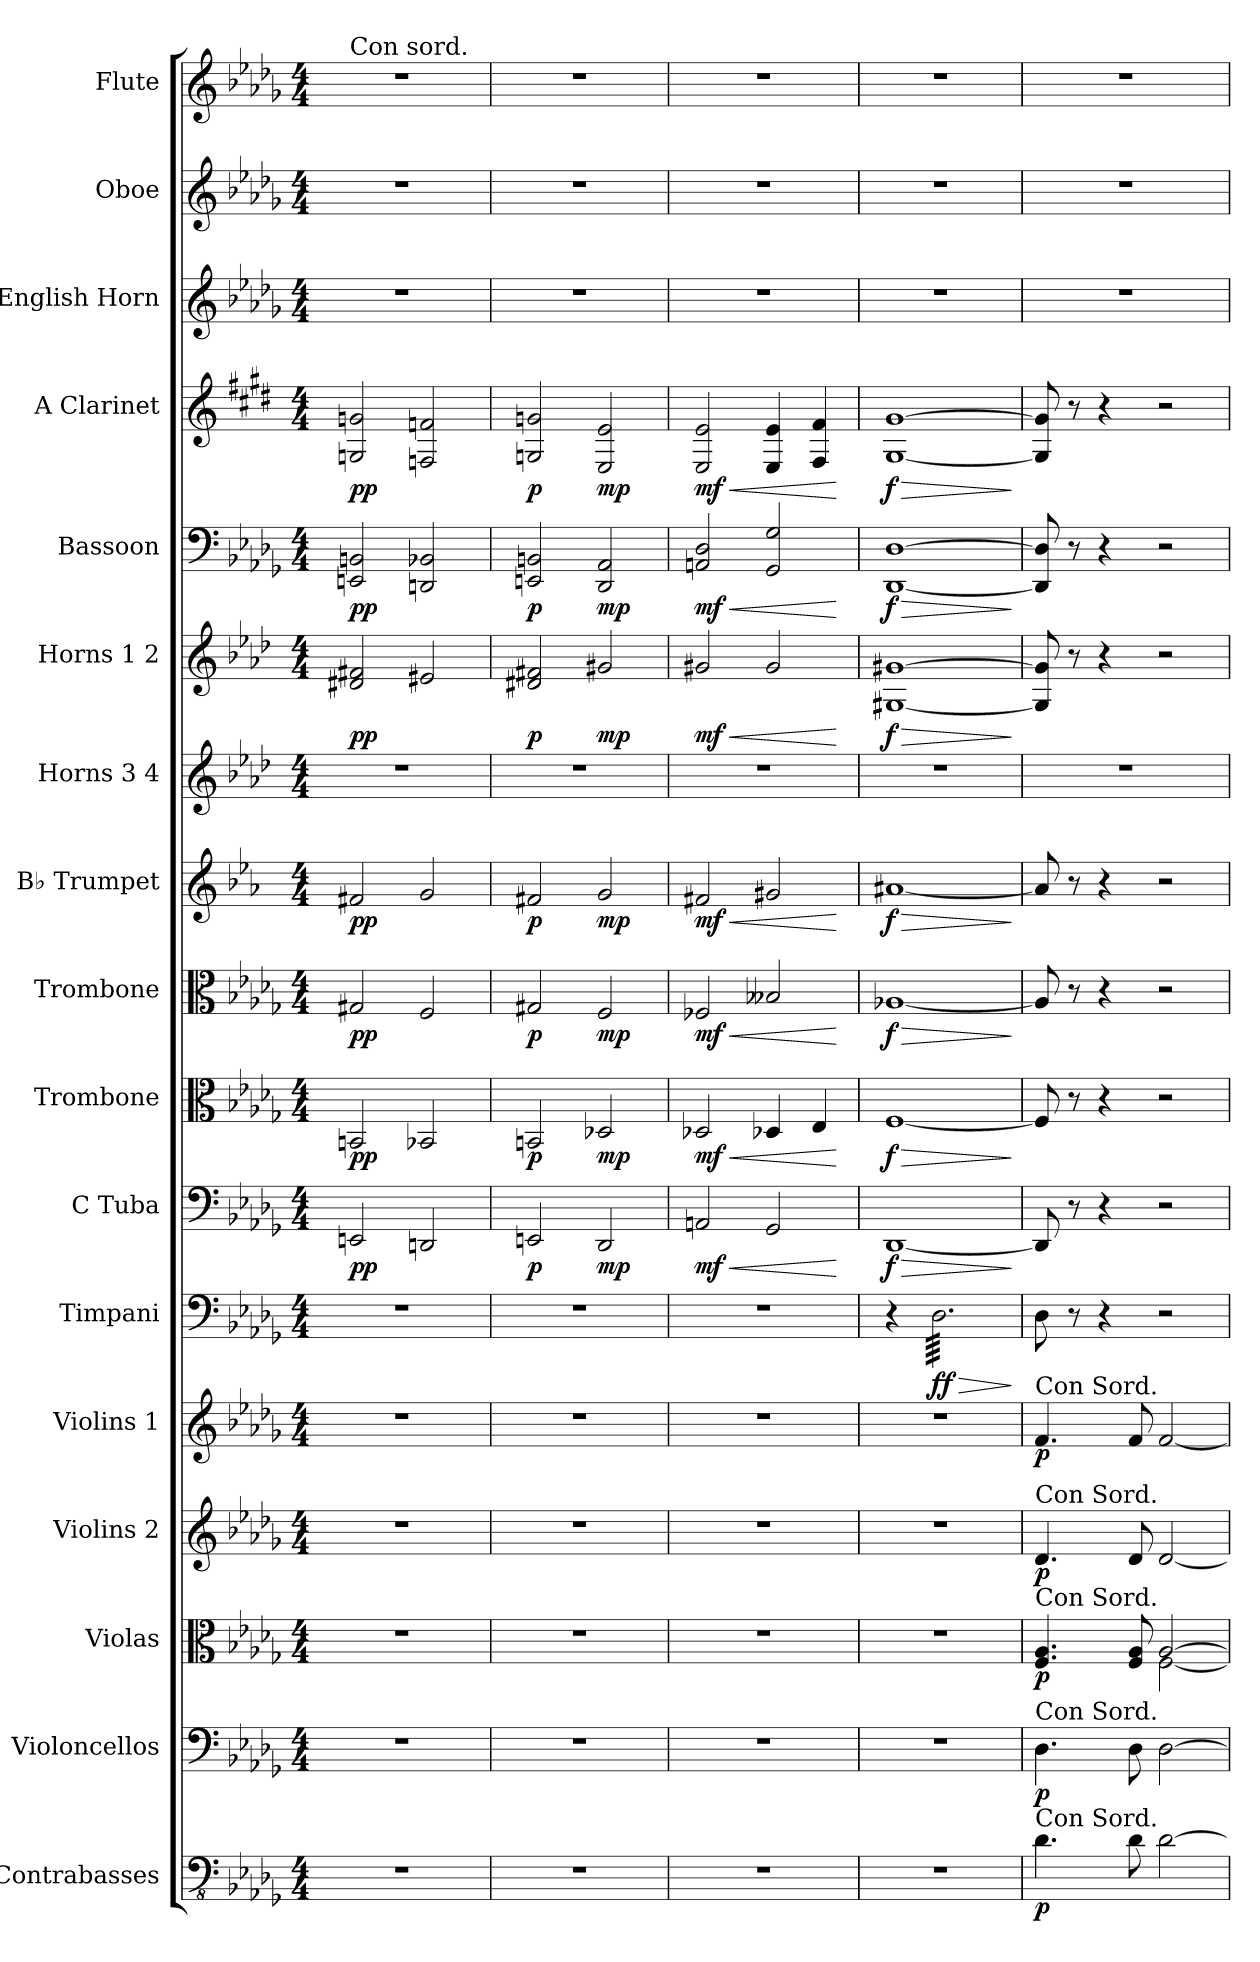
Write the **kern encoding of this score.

**kern	**dynam	**kern	**dynam	**kern	**dynam	**kern	**dynam	**kern	**dynam	**kern	**dynam	**kern	**dynam	**kern	**dynam	**kern	**dynam	**kern	**dynam	**kern	**kern	**dynam	**kern	**dynam	**kern	**dynam	**kern	**kern	**kern
*part17	*part17	*part16	*part16	*part15	*part15	*part14	*part14	*part13	*part13	*part12	*part12	*part11	*part11	*part10	*part10	*part9	*part9	*part8	*part8	*part7	*part6	*part6	*part5	*part5	*part4	*part4	*part3	*part2	*part1
*staff17	*staff17	*staff16	*staff16	*staff15	*staff15	*staff14	*staff14	*staff13	*staff13	*staff12	*staff12	*staff11	*staff11	*staff10	*staff10	*staff9	*staff9	*staff8	*staff8	*staff7	*staff6	*staff6	*staff5	*staff5	*staff4	*staff4	*staff3	*staff2	*staff1
*I"Contrabasses	*	*I"Violoncellos	*	*I"Violas	*	*I"Violins 2	*	*I"Violins 1	*	*I"Timpani	*	*I"C Tuba	*	*I"Trombone	*	*I"Trombone	*	*I"B♭ Trumpet	*	*I"Horns 3 4	*I"Horns 1 2	*	*I"Bassoon	*	*I"A Clarinet	*	*I"English Horn	*I"Oboe	*I"Flute
*I'Cbs.	*	*I'Vcs.	*	*I'Vlas.	*	*I'Vlns.2	*	*I'Vlns.1	*	*I'Timp.	*	*I'C Tu.	*	*I'Tbn.	*	*I'Tbn.	*	*I'B♭ Tpt.	*	*	*	*	*I'Bsn.	*	*I'A Cl.	*	*I'EH	*I'Ob.	*I'Fl.
*clefFv4	*	*clefF4	*	*clefC3	*	*clefG2	*	*clefG2	*	*clefF4	*	*clefF4	*	*clefC3	*	*clefC3	*	*clefG2	*	*clefG2	*clefG2	*	*clefF4	*	*clefG2	*	*clefG2	*clefG2	*clefG2
*	*	*	*	*	*	*	*	*	*	*	*	*	*	*	*	*	*	*ITrd1c2	*	*ITrd4c7	*ITrd4c7	*	*	*	*ITrd2c3	*	*	*	*
*k[b-e-a-d-g-]	*	*k[b-e-a-d-g-]	*	*k[b-e-a-d-g-]	*	*k[b-e-a-d-g-]	*	*k[b-e-a-d-g-]	*	*k[b-e-a-d-g-]	*	*k[b-e-a-d-g-]	*	*k[b-e-a-d-g-]	*	*k[b-e-a-d-g-]	*	*k[b-e-a-d-g-]	*	*k[b-e-a-d-g-]	*k[b-e-a-d-g-]	*	*k[b-e-a-d-g-]	*	*k[f#c#g#d#a#e#b#]	*	*k[b-e-a-d-g-]	*k[b-e-a-d-g-]	*k[b-e-a-d-g-]
*M4/4	*	*M4/4	*	*M4/4	*	*M4/4	*	*M4/4	*	*M4/4	*	*M4/4	*	*M4/4	*	*M4/4	*	*M4/4	*	*M4/4	*M4/4	*	*M4/4	*	*M4/4	*	*M4/4	*M4/4	*M4/4
*MM40	*	*MM40	*	*MM40	*	*MM40	*	*MM40	*	*MM40	*	*MM40	*	*MM40	*	*MM40	*	*MM40	*	*MM40	*MM40	*	*MM40	*	*MM40	*	*MM40	*MM40	*MM40
=1	=1	=1	=1	=1	=1	=1	=1	=1	=1	=1	=1	=1	=1	=1	=1	=1	=1	=1	=1	=1	=1	=1	=1	=1	=1	=1	=1	=1	=1
!	!	!	!	!	!	!	!	!	!	!	!	!	!	!	!	!	!	!	!	!	!	!	!	!	!	!	!	!	!LO:TX:t=Con sord.
!	!	!	!	!	!	!	!	!	!	!	!	!	!LO:DY:b	!	!LO:DY:b	!	!LO:DY:b	!	!LO:DY:b	!	!	!LO:DY:b	!	!LO:DY:b	!	!LO:DY:b	!	!	!
1r	.	1r	.	1r	.	1r	.	1r	.	1r	.	2EEn/	pp	2BBn/	pp	2G#X/	pp	2en/	pp	1r	2G#X/ 2Bn/	pp	2EEn/ 2BBn/	pp	2En/ 2en/	pp	1r	1r	1r
.	.	.	.	.	.	.	.	.	.	.	.	2DDn/	.	2BB-X/	.	2F/	.	2f/	.	.	2A#X/	.	2DDn/ 2BB-X/	.	2Dn/ 2dn/	.	.	.	.
=2	=2	=2	=2	=2	=2	=2	=2	=2	=2	=2	=2	=2	=2	=2	=2	=2	=2	=2	=2	=2	=2	=2	=2	=2	=2	=2	=2	=2	=2
!	!	!	!	!	!	!	!	!	!	!	!	!	!LO:DY:b	!	!LO:DY:b	!	!LO:DY:b	!	!LO:DY:b	!	!	!LO:DY:b	!	!LO:DY:b	!	!LO:DY:b	!	!	!
1r	.	1r	.	1r	.	1r	.	1r	.	1r	.	2EEn/	p	2BBn/	p	2G#X/	p	2en/	p	1r	2G#X/ 2Bn/	p	2EEn/ 2BBn/	p	2En/ 2en/	p	1r	1r	1r
!	!	!	!	!	!	!	!	!	!	!	!	!	!LO:DY:b	!	!LO:DY:b	!	!LO:DY:b	!	!LO:DY:b	!	!	!LO:DY:b	!	!LO:DY:b	!	!LO:DY:b	!	!	!
.	.	.	.	.	.	.	.	.	.	.	.	2DD-/	mp	2D-X/	mp	2F/	mp	2f/	mp	.	2c#X/	mp	2DD-/ 2AA-/	mp	2C#/ 2c#/	mp	.	.	.
=3	=3	=3	=3	=3	=3	=3	=3	=3	=3	=3	=3	=3	=3	=3	=3	=3	=3	=3	=3	=3	=3	=3	=3	=3	=3	=3	=3	=3	=3
!	!	!	!	!	!	!	!	!	!	!	!	!	!LO:HP:b	!	!LO:HP:b	!	!LO:HP:b	!	!LO:HP:b	!	!	!LO:HP:b	!	!LO:HP:b	!	!LO:HP:b	!	!	!
!	!	!	!	!	!	!	!	!	!	!	!	!	!LO:DY:n=1:b	!	!LO:DY:n=1:b	!	!LO:DY:n=1:b	!	!LO:DY:n=1:b	!	!	!LO:DY:n=1:b	!	!LO:DY:n=1:b	!	!LO:DY:n=1:b	!	!	!
1r	.	1r	.	1r	.	1r	.	1r	.	1r	.	2AAn/	< mf	2D-X/	< mf	2F-X/	< mf	2en/	< mf	1r	2c#X/	< mf	2AAn/ 2D-/	< mf	2C#/ 2c#/	< mf	1r	1r	1r
.	.	.	.	.	.	.	.	.	.	.	.	2GG-/	.	4D-X/	.	2B--X/	.	2f#X/	.	.	2c#/	.	2GG-/ 2G-/	.	4C#/ 4c#/	.	.	.	.
.	.	.	.	.	.	.	.	.	.	.	.	.	.	4E-/	.	.	.	.	.	.	.	.	.	.	4D#/ 4d#/	.	.	.	.
.	.	.	.	.	.	.	.	.	.	.	.	.	[	.	[	.	[	.	[	.	.	[	.	[	.	[	.	.	.
=4	=4	=4	=4	=4	=4	=4	=4	=4	=4	=4	=4	=4	=4	=4	=4	=4	=4	=4	=4	=4	=4	=4	=4	=4	=4	=4	=4	=4	=4
!	!	!	!	!	!	!	!	!	!	!	!	!	!LO:HP:b	!	!LO:HP:b	!	!LO:HP:b	!	!LO:HP:b	!	!	!LO:HP:b	!	!LO:HP:b	!	!LO:HP:b	!	!	!
!	!	!	!	!	!	!	!	!	!	!	!	!	!LO:DY:n=1:b	!	!LO:DY:n=1:b	!	!LO:DY:n=1:b	!	!LO:DY:n=1:b	!	!	!LO:DY:n=1:b	!	!LO:DY:n=1:b	!	!LO:DY:n=1:b	!	!	!
1r	.	1r	.	1r	.	1r	.	1r	.	4r	.	[1DD-	> f	[1F	> f	[1A-X	> f	[1g#X	> f	1r	[1C#X [1c#X	> f	[1DD- [1D-	> f	[1E# [1e#	> f	1r	1r	1r
!	!	!	!	!	!	!	!	!	!	!	!LO:HP:b	!	!	!	!	!	!	!	!	!	!	!	!	!	!	!	!	!	!
!	!	!	!	!	!	!	!	!	!	!	!LO:DY:n=1:b	!	!	!	!	!	!	!	!	!	!	!	!	!	!	!	!	!	!
*	*	*	*	*	*	*	*	*	*	*tremolo	*	*	*	*	*	*	*	*	*	*	*	*	*	*	*	*	*	*	*
.	.	.	.	.	.	.	.	.	.	64D-\LLLL	> ff	.	.	.	.	.	.	.	.	.	.	.	.	.	.	.	.	.	.
.	.	.	.	.	.	.	.	.	.	64D-\	.	.	.	.	.	.	.	.	.	.	.	.	.	.	.	.	.	.	.
.	.	.	.	.	.	.	.	.	.	64D-\	.	.	.	.	.	.	.	.	.	.	.	.	.	.	.	.	.	.	.
.	.	.	.	.	.	.	.	.	.	64D-\	.	.	.	.	.	.	.	.	.	.	.	.	.	.	.	.	.	.	.
.	.	.	.	.	.	.	.	.	.	64D-\	.	.	.	.	.	.	.	.	.	.	.	.	.	.	.	.	.	.	.
.	.	.	.	.	.	.	.	.	.	64D-\	.	.	.	.	.	.	.	.	.	.	.	.	.	.	.	.	.	.	.
.	.	.	.	.	.	.	.	.	.	64D-\	.	.	.	.	.	.	.	.	.	.	.	.	.	.	.	.	.	.	.
.	.	.	.	.	.	.	.	.	.	64D-\	.	.	.	.	.	.	.	.	.	.	.	.	.	.	.	.	.	.	.
.	.	.	.	.	.	.	.	.	.	64D-\	.	.	.	.	.	.	.	.	.	.	.	.	.	.	.	.	.	.	.
.	.	.	.	.	.	.	.	.	.	64D-\	.	.	.	.	.	.	.	.	.	.	.	.	.	.	.	.	.	.	.
.	.	.	.	.	.	.	.	.	.	64D-\	.	.	.	.	.	.	.	.	.	.	.	.	.	.	.	.	.	.	.
.	.	.	.	.	.	.	.	.	.	64D-\	.	.	.	.	.	.	.	.	.	.	.	.	.	.	.	.	.	.	.
.	.	.	.	.	.	.	.	.	.	64D-\	.	.	.	.	.	.	.	.	.	.	.	.	.	.	.	.	.	.	.
.	.	.	.	.	.	.	.	.	.	64D-\	.	.	.	.	.	.	.	.	.	.	.	.	.	.	.	.	.	.	.
.	.	.	.	.	.	.	.	.	.	64D-\	.	.	.	.	.	.	.	.	.	.	.	.	.	.	.	.	.	.	.
.	.	.	.	.	.	.	.	.	.	64D-\	.	.	.	.	.	.	.	.	.	.	.	.	.	.	.	.	.	.	.
.	.	.	.	.	.	.	.	.	.	64D-\	.	.	.	.	.	.	.	.	.	.	.	.	.	.	.	.	.	.	.
.	.	.	.	.	.	.	.	.	.	64D-\	.	.	.	.	.	.	.	.	.	.	.	.	.	.	.	.	.	.	.
.	.	.	.	.	.	.	.	.	.	64D-\	.	.	.	.	.	.	.	.	.	.	.	.	.	.	.	.	.	.	.
.	.	.	.	.	.	.	.	.	.	64D-\	.	.	.	.	.	.	.	.	.	.	.	.	.	.	.	.	.	.	.
.	.	.	.	.	.	.	.	.	.	64D-\	.	.	.	.	.	.	.	.	.	.	.	.	.	.	.	.	.	.	.
.	.	.	.	.	.	.	.	.	.	64D-\	.	.	.	.	.	.	.	.	.	.	.	.	.	.	.	.	.	.	.
.	.	.	.	.	.	.	.	.	.	64D-\	.	.	.	.	.	.	.	.	.	.	.	.	.	.	.	.	.	.	.
.	.	.	.	.	.	.	.	.	.	64D-\	.	.	.	.	.	.	.	.	.	.	.	.	.	.	.	.	.	.	.
.	.	.	.	.	.	.	.	.	.	64D-\	.	.	.	.	.	.	.	.	.	.	.	.	.	.	.	.	.	.	.
.	.	.	.	.	.	.	.	.	.	64D-\	.	.	.	.	.	.	.	.	.	.	.	.	.	.	.	.	.	.	.
.	.	.	.	.	.	.	.	.	.	64D-\	.	.	.	.	.	.	.	.	.	.	.	.	.	.	.	.	.	.	.
.	.	.	.	.	.	.	.	.	.	64D-\	.	.	.	.	.	.	.	.	.	.	.	.	.	.	.	.	.	.	.
.	.	.	.	.	.	.	.	.	.	64D-\	.	.	.	.	.	.	.	.	.	.	.	.	.	.	.	.	.	.	.
.	.	.	.	.	.	.	.	.	.	64D-\	.	.	.	.	.	.	.	.	.	.	.	.	.	.	.	.	.	.	.
.	.	.	.	.	.	.	.	.	.	64D-\	.	.	.	.	.	.	.	.	.	.	.	.	.	.	.	.	.	.	.
.	.	.	.	.	.	.	.	.	.	64D-\	.	.	.	.	.	.	.	.	.	.	.	.	.	.	.	.	.	.	.
.	.	.	.	.	.	.	.	.	.	64D-\	.	.	.	.	.	.	.	.	.	.	.	.	.	.	.	.	.	.	.
.	.	.	.	.	.	.	.	.	.	64D-\	.	.	.	.	.	.	.	.	.	.	.	.	.	.	.	.	.	.	.
.	.	.	.	.	.	.	.	.	.	64D-\	.	.	.	.	.	.	.	.	.	.	.	.	.	.	.	.	.	.	.
.	.	.	.	.	.	.	.	.	.	64D-\	.	.	.	.	.	.	.	.	.	.	.	.	.	.	.	.	.	.	.
.	.	.	.	.	.	.	.	.	.	64D-\	.	.	.	.	.	.	.	.	.	.	.	.	.	.	.	.	.	.	.
.	.	.	.	.	.	.	.	.	.	64D-\	.	.	.	.	.	.	.	.	.	.	.	.	.	.	.	.	.	.	.
.	.	.	.	.	.	.	.	.	.	64D-\	.	.	.	.	.	.	.	.	.	.	.	.	.	.	.	.	.	.	.
.	.	.	.	.	.	.	.	.	.	64D-\	.	.	.	.	.	.	.	.	.	.	.	.	.	.	.	.	.	.	.
.	.	.	.	.	.	.	.	.	.	64D-\	.	.	.	.	.	.	.	.	.	.	.	.	.	.	.	.	.	.	.
.	.	.	.	.	.	.	.	.	.	64D-\	.	.	.	.	.	.	.	.	.	.	.	.	.	.	.	.	.	.	.
.	.	.	.	.	.	.	.	.	.	64D-\	.	.	.	.	.	.	.	.	.	.	.	.	.	.	.	.	.	.	.
.	.	.	.	.	.	.	.	.	.	64D-\	.	.	.	.	.	.	.	.	.	.	.	.	.	.	.	.	.	.	.
.	.	.	.	.	.	.	.	.	.	64D-\	.	.	.	.	.	.	.	.	.	.	.	.	.	.	.	.	.	.	.
.	.	.	.	.	.	.	.	.	.	64D-\	.	.	.	.	.	.	.	.	.	.	.	.	.	.	.	.	.	.	.
.	.	.	.	.	.	.	.	.	.	64D-\	.	.	.	.	.	.	.	.	.	.	.	.	.	.	.	.	.	.	.
.	.	.	.	.	.	.	.	.	.	64D-\JJJJ	.	.	.	.	.	.	.	.	.	.	.	.	.	.	.	.	.	.	.
*	*	*	*	*	*	*	*	*	*	*Xtremolo	*	*	*	*	*	*	*	*	*	*	*	*	*	*	*	*	*	*	*
.	.	.	.	.	.	.	.	.	.	.	]	.	]	.	]	.	]	.	]	.	.	]	.	]	.	]	.	.	.
=5	=5	=5	=5	=5	=5	=5	=5	=5	=5	=5	=5	=5	=5	=5	=5	=5	=5	=5	=5	=5	=5	=5	=5	=5	=5	=5	=5	=5	=5
*	*	*	*	*^	*	*	*	*	*	*	*	*	*	*	*	*	*	*	*	*	*	*	*	*	*	*	*	*	*
!	!	!	!	!	!	!	!	!	!LO:TX:a:t=Con Sord.	!	!	!	!	!	!	!	!	!	!	!	!	!	!	!	!	!	!	!	!	!
!	!	!	!	!	!	!	!LO:TX:a:t=Con Sord.	!	!	!	!	!	!	!	!	!	!	!	!	!	!	!	!	!	!	!	!	!	!	!
!	!	!	!	!LO:TX:a:t=Con Sord.	!	!	!	!	!	!	!	!	!	!	!	!	!	!	!	!	!	!	!	!	!	!	!	!	!	!
!	!	!LO:TX:a:t=Con Sord.	!	!	!	!	!	!	!	!	!	!	!	!	!	!	!	!	!	!	!	!	!	!	!	!	!	!	!	!
!LO:TX:a:t=Con Sord.	!	!	!	!	!	!	!	!	!	!	!	!	!	!	!	!	!	!	!	!	!	!	!	!	!	!	!	!	!	!
!	!LO:DY:b	!	!LO:DY:b	!	!	!LO:DY:b	!	!LO:DY:b	!	!LO:DY:b	!	!	!	!	!	!	!	!	!	!	!	!	!	!	!	!	!	!	!	!
4.D-\	p	4.D-\	p	4.F/ 4.A-/	2ryy	p	4.d-/	p	4.f/	p	8D-\	.	8DD-/]	.	8F/]	.	8A-/]	.	8g#/]	.	1r	8C#/] 8c#/]	.	8DD-/] 8D-/]	.	8E#/] 8e#/]	.	1r	1r	1r
.	.	.	.	.	.	.	.	.	.	.	8r	.	8r	.	8r	.	8r	.	8r	.	.	8r	.	8r	.	8r	.	.	.	.
.	.	.	.	.	.	.	.	.	.	.	4r	.	4r	.	4r	.	4r	.	4r	.	.	4r	.	4r	.	4r	.	.	.	.
8D-\	.	8D-\	.	8F/ 8A-/	.	.	8d-/	.	8f/	.	.	.	.	.	.	.	.	.	.	.	.	.	.	.	.	.	.	.	.	.
[2D-\	.	[2D-\	.	[2A-/	[2F\	.	[2d-/	.	[2f/	.	2r	.	2r	.	2r	.	2r	.	2r	.	.	2r	.	2r	.	2r	.	.	.	.
*	*	*	*	*v	*v	*	*	*	*	*	*	*	*	*	*	*	*	*	*	*	*	*	*	*	*	*	*	*	*	*
=	=	=	=	=	=	=	=	=	=	=	=	=	=	=	=	=	=	=	=	=	=	=	=	=	=	=	=	=	=
*-	*-	*-	*-	*-	*-	*-	*-	*-	*-	*-	*-	*-	*-	*-	*-	*-	*-	*-	*-	*-	*-	*-	*-	*-	*-	*-	*-	*-	*-
